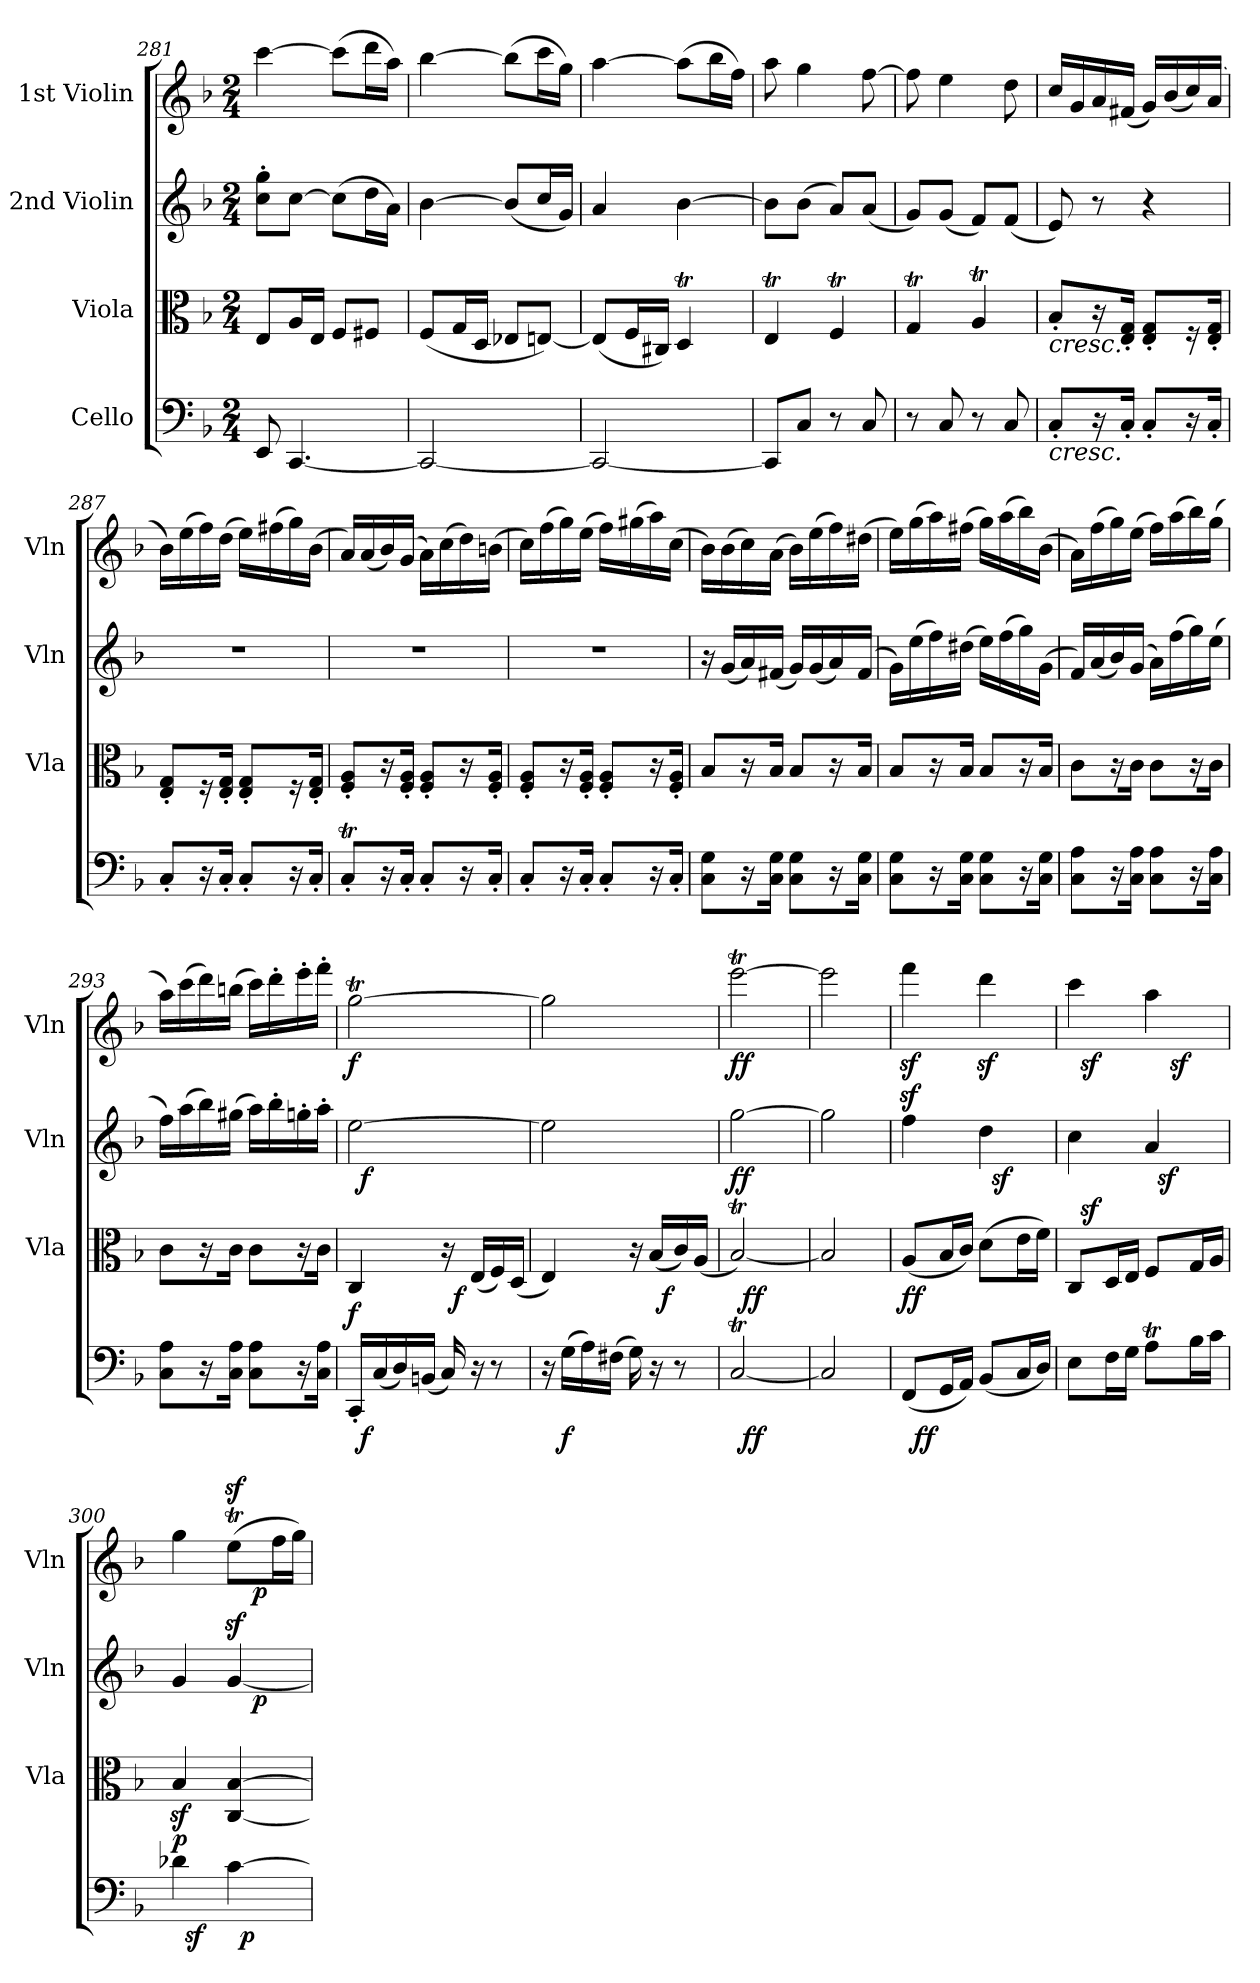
**kern	**dynam	**kern	**dynam	**kern	**dynam	**kern	**dynam
*part4	*part4	*part3	*part3	*part2	*part2	*part1	*part1
*staff4	*staff4	*staff3	*staff3	*staff2	*staff2	*staff1	*staff1
*I"Cello	*	*I"Viola	*	*I"2nd Violin	*	*I"1st Violin	*
*	*	*I'Vla	*	*I'Vln	*	*I'Vln	*
*clefF4	*	*clefC3	*	*clefG2	*	*clefG2	*
*k[b-]	*	*k[b-]	*	*k[b-]	*	*k[b-]	*
*F:	*	*F:	*	*F:	*	*F:	*
*M2/4	*	*M2/4	*	*M2/4	*	*M2/4	*
=281	=281	=281	=281	=281	=281	=281	=281
8EE/	.	8E/L	.	8cc\'> 8gg\'>L	.	[4ccc\	.
[4.CC/	.	16A/L	.	[8cc\J	.	.	.
.	.	16E/JJ	.	.	.	.	.
.	.	8F/L	.	(>8cc\L]	.	(>8ccc\L]	.
.	.	8F#X/J	.	16dd\L	.	16ddd\L	.
.	.	.	.	16a\JJ)	.	16aa\JJ)	.
!!LO:LB:g=z
=282	=282	=282	=282	=282	=282	=282	=282
2CC/_	.	(<8F/L	.	[4b-\	.	[4bb-\	.
.	.	16G/L	.	.	.	.	.
.	.	16D/JJ	.	.	.	.	.
.	.	8E-X/L	.	(<8b-/L]	.	(>8bb-\L]	.
.	.	[8En/J)	.	16cc/L	.	16ccc\L	.
.	.	.	.	16g/JJ)	.	16gg\JJ)	.
=283	=283	=283	=283	=283	=283	=283	=283
2CC/_	.	(<8E/L]	.	4a/	.	[4aa\	.
.	.	16F/L	.	.	.	.	.
.	.	16C#X/JJ)	.	.	.	.	.
.	.	4DT/	.	[4b-\	.	(>8aa\L]	.
.	.	.	.	.	.	16bb-\L	.
.	.	.	.	.	.	16ff\JJ)	.
=284	=284	=284	=284	=284	=284	=284	=284
8CC/L]	.	4Et/	.	8b-\L]	.	8aa\	.
8C/J	.	.	.	(>8b-\J	.	4gg\	.
8r	.	4FT/	.	8a/L)	.	.	.
8C/	.	.	.	(<8a/J	.	[8ff\	.
=285	=285	=285	=285	=285	=285	=285	=285
8r	.	4GT/	.	8g/L)	.	8ff\]	.
8C/	.	.	.	(<8g/J	.	4ee\	.
8r	.	4At/	.	8f/L)	.	.	.
8C/	.	.	.	(<8f/J	.	8dd\	.
=286	=286	=286	=286	=286	=286	=286	=286
!	!	!LO:TX:b:i:t=cresc.	!	!	!	!	!
!LO:TX:b:i:t=cresc.	!	!	!	!	!	!	!
8C'</L	.	8B-'</L	.	8e/)	.	16cc/LL	.
.	.	.	.	.	.	16g/	.
16r	.	16r	.	8r	.	16a/	.
16C'</Jk	.	16E/'< 16G/'<Jk	.	.	.	(<16f#X/JJ	.
8C'</L	.	8E/'< 8G/'<L	.	4r	.	16g/LL)	.
.	.	.	.	.	.	(<16b-/	.
16r	.	16r	.	.	.	16cc/)	.
16C'</Jk	.	16E/'< 16G/'<Jk	.	.	.	(16a/JJ	.
=287	=287	=287	=287	=287	=287	=287	=287
8C'</L	.	8E/'< 8G/'<L	.	2r	.	16b-\LL)	.
.	.	.	.	.	.	(>16ee\	.
16r	.	16r	.	.	.	16ff\)	.
16C'</Jk	.	16E/'< 16G/'<Jk	.	.	.	(>16dd\JJ	.
8C'</L	.	8E/'< 8G/'<L	.	.	.	16ee\LL)	.
.	.	.	.	.	.	(>16ff#X\	.
16r	.	16r	.	.	.	16gg\)	.
16C'</Jk	.	16E/'< 16G/'<Jk	.	.	.	(>16b-\JJ	.
=288	=288	=288	=288	=288	=288	=288	=288
8CT'</L	.	8F/'< 8A/'<L	.	2r	.	16a/LL)	.
.	.	.	.	.	.	(<16a/	.
16r	.	16r	.	.	.	16b-/)	.
16C'</Jk	.	16F/'< 16A/'<Jk	.	.	.	(>16g/JJ	.
8C'</L	.	8F/'< 8A/'<L	.	.	.	16a\LL)	.
.	.	.	.	.	.	(>16cc\	.
16r	.	16r	.	.	.	16dd\)	.
16CTTT'</Jk	.	16F/'< 16A/'<Jk	.	.	.	(>16bn\JJ	.
=289	=289	=289	=289	=289	=289	=289	=289
8C'</L	.	8F/'< 8A/'<L	.	2r	.	16cc\LL)	.
.	.	.	.	.	.	(>16ff\	.
16r	.	16r	.	.	.	16gg\)	.
16C'</Jk	.	16F/'< 16A/'<Jk	.	.	.	(>16ee\JJ	.
8C'</L	.	8F/'< 8A/'<L	.	.	.	16ff\LL)	.
.	.	.	.	.	.	(>16gg#X\	.
16r	.	16r	.	.	.	16aa\)	.
16C'</Jk	.	16F/'< 16A/'<Jk	.	.	.	(>16cc\JJ	.
!!LO:PB:g=z
=290	=290	=290	=290	=290	=290	=290	=290
8C\ 8G\L	.	8B-/L	.	16r	.	16b-\LL)	.
.	.	.	.	(<16g/LL	.	(>16b-\	.
16r	.	16r	.	16a/)	.	16cc\)	.
16C\ 16G\Jk	.	16B-/Jk	.	(<16f#X/JJ	.	(>16a\JJ	.
8C\ 8G\L	.	8B-/L	.	16g/LL)	.	16b-\LL)	.
.	.	.	.	(<16g/	.	(>16ee\	.
16r	.	16r	.	16a/)	.	16ff\)	.
16C\ 16G\Jk	.	16B-/Jk	.	(>16f#/JJ	.	(>16dd#X\JJ	.
=291	=291	=291	=291	=291	=291	=291	=291
8C\ 8G\L	.	8B-/L	.	16g\LL)	.	16ee\LL)	.
.	.	.	.	(>16ee\	.	(>16gg\	.
16r	.	16r	.	16ff\)	.	16aa\)	.
16C\ 16G\Jk	.	16B-/Jk	.	(>16dd#X\JJ	.	(>16ff#X\JJ	.
8C\ 8G\L	.	8B-/L	.	16ee\LL)	.	16gg\LL)	.
.	.	.	.	(>16ff\	.	(>16aa\	.
16r	.	16r	.	16gg\)	.	16bb-\)	.
16C\ 16G\Jk	.	16B-/Jk	.	(>16g\JJ	.	(>16b-\JJ	.
=292	=292	=292	=292	=292	=292	=292	=292
8C\ 8A\L	.	8c\L	.	16f/LL)	.	16a\LL)	.
.	.	.	.	(<16a/	.	(>16ff\	.
16r	.	16r	.	16b-/)	.	16gg\)	.
16C\ 16A\Jk	.	16c\Jk	.	(>16g/JJ	.	(>16ee\JJ	.
8C\ 8A\L	.	8c\L	.	16a\LL)	.	16ff\LL)	.
.	.	.	.	(>16ff\	.	(>16aa\	.
16r	.	16r	.	16gg\)	.	16bb-\)	.
16C\ 16A\Jk	.	16c\Jk	.	(>16ee\JJ	.	(>16gg\JJ	.
=293	=293	=293	=293	=293	=293	=293	=293
8C\ 8A\L	.	8c\L	.	16ff\LL)	.	16aa\LL)	.
.	.	.	.	(>16aa\	.	(>16ccc\	.
16r	.	16r	.	16bb-\)	.	16ddd\)	.
16C\ 16A\Jk	.	16c\Jk	.	(>16gg#X\JJ	.	(>16bbn\JJ	.
8C\ 8A\L	.	8c\L	.	16aa\LL)	.	16ccc\LL)	.
.	.	.	.	16bb-'>\	.	16ddd'>\	.
16r	.	16r	.	16ggn'>\	.	16eee'>\	.
16C\ 16A\Jk	.	16c\Jk	.	16aa'>\JJ	.	16fff'>\JJ	.
=294	=294	=294	=294	=294	=294	=294	=294
!	!LO:DY:a	!	!	!	!	!	!LO:DY:b
*^	*	*^	*	*^	*	*	*
16CC'</LL	32ryy	f	4C/	4ryy	.	[2ee\	32ryy	.	[2ggT\	f
!	!	!LO:DY:b	!	!	!	!	!	!LO:DY:b	!	!
.	4...ryy	f	.	.	.	.	4...ryy	f	.	.
(<16C/	.	.	.	.	.	.	.	.	.	.
16D/)	.	.	.	.	.	.	.	.	.	.
(<16BBn/JJ	.	.	.	.	.	.	.	.	.	.
16C/)	.	.	16r	32ryy	.	.	.	.	.	.
!	!	!	!	!	!LO:DY:b	!	!	!	!	!
.	.	.	.	8..ryy	f	.	.	.	.	.
16r	.	.	(<16E/LL	.	.	.	.	.	.	.
8r	.	.	16F/)	.	.	.	.	.	.	.
.	.	.	(<16D/JJ	.	.	.	.	.	.	.
*v	*v	*	*	*	*	*v	*v	*	*	*
=295	=295	=295	=295	=295	=295	=295	=295	=295
16r	.	4E/)	4ryy	.	2ee\]	.	2ggTTT\]	.
!	!LO:DY:b	!	!	!	!	!	!	!
(>16G\LL	f	.	.	.	.	.	.	.
16A\)	.	.	.	.	.	.	.	.
(>16F#X\JJ	.	.	.	.	.	.	.	.
16G\)	.	16r	16.ryy	.	.	.	.	.
16r	.	(<16B-/LL	.	.	.	.	.	.
!	!	!	!	!LO:DY:b	!	!	!	!
.	.	.	8ryy	f	.	.	.	.
8r	.	16c/)	.	.	.	.	.	.
.	.	(<16A/JJ	.	.	.	.	.	.
.	.	.	32ryy	.	.	.	.	.
=296	=296	=296	=296	=296	=296	=296	=296	=296
!	!	!	!	!	!	!LO:DY:b	!	!LO:DY:b
*^	*	*	*	*	*	*	*	*
[2CT/	32ryy	.	[2B-T/)	32ryy	.	[2gg\	ff	[2eeet\	ff
!	!	!LO:DY:b	!	!	!LO:DY:b	!	!	!	!
.	4...ryy	ff	.	4...ryy	ff	.	.	.	.
*v	*v	*	*	*	*	*	*	*	*
*	*	*v	*v	*	*	*	*	*
=297	=297	=297	=297	=297	=297	=297	=297
2CTTT/]	.	2B-TTT/]	.	2gg\]	.	2eeeTTT\]	.
=298	=298	=298	=298	=298	=298	=298	=298
!	!	!	!LO:DY:b	!	!	!	!
*^	*	*	*	*^	*	*	*
(<8FF/L	32ryy	.	(<8A/L	ff	4ffz<\	4ryy	.	4fffz<\	.
!	!	!LO:DY:b	!	!	!	!	!	!	!
.	4...ryy	ff	.	.	.	.	.	.	.
16GG/L	.	.	16B-/L	.	.	.	.	.	.
16AA/JJ)	.	.	16c/JJ)	.	.	.	.	.	.
(<8BB-/L	.	.	(>8d\L	.	4dd\	32ryy	.	4dddz<\	.
!	!	!	!	!	!	!	!LO:DY:b	!	!
.	.	.	.	.	.	8..ryy	sf	.	.
16C/L	.	.	16e\L	.	.	.	.	.	.
16D/JJ)	.	.	16f\JJ)	.	.	.	.	.	.
*v	*v	*	*	*	*	*	*	*	*
!!LO:LB:g=z
=299	=299	=299	=299	=299	=299	=299	=299	=299
*	*	*^	*	*	*	*	*^	*
*	*	*	*	*	*	*	*	*	*^	*
8E\L	.	8C/L	32ryy	.	4cc\	4ryy	.	4ccc\	32ryy	4ryy	.
!	!	!	!	!LO:DY:a	!	!	!	!	!	!	!LO:DY:b
.	.	.	4...ryy	sf	.	.	.	.	4...ryy	.	sf
16F\L	.	16D/L	.	.	.	.	.	.	.	.	.
16G\JJ	.	16E/JJ	.	.	.	.	.	.	.	.	.
8At\L	.	8F/L	.	.	4a/	32ryy	.	4aa\	.	16ryy	.
!	!	!	!	!	!	!	!LO:DY:b	!	!	!	!
.	.	.	.	.	.	8..ryy	sf	.	.	.	.
!	!	!	!	!	!	!	!	!	!	!	!LO:DY:b
.	.	.	.	.	.	.	.	.	.	8.ryy	sf
16B-\L	.	16G/L	.	.	.	.	.	.	.	.	.
16c\JJ	.	16A/JJ	.	.	.	.	.	.	.	.	.
=300	=300	=300	=300	=300	=300	=300	=300	=300	=300	=300	=300
!	!	!	!	!LO:DY:b	!	!	!	!	!	!	!
*^	*	*	*	*	*	*	*	*	*	*	*
*	*^	*	*v	*v	*	*	*	*	*	*v	*v	*
4d-X\	32ryy	4ryy	.	4B-z</	p	4g/	4ryy	.	4gg\	4ryy	.
!	!	!	!LO:DY:b	!	!	!	!	!	!	!	!
.	4...ryy	.	sf	.	.	.	.	.	.	.	.
[4c\	.	32ryy	.	[4C/ [4B-/	.	[4gz</	16ryy	.	(>8eez<t\L	16ryy	.
!	!	!	!LO:DY:b	!	!	!	!	!	!	!	!
.	.	8..ryy	p	.	.	.	.	.	.	.	.
!	!	!	!	!	!	!	!	!LO:DY:b	!	!	!LO:DY:b
.	.	.	.	.	.	.	8.ryy	p	.	8.ryy	p
.	.	.	.	.	.	.	.	.	16ff\L	.	.
.	.	.	.	.	.	.	.	.	16gg\JJ)	.	.
*	*	*	*	*	*	*v	*v	*	*	*	*
*v	*v	*v	*	*	*	*	*	*v	*v	*
=	=	=	=	=	=	=	=
*-	*-	*-	*-	*-	*-	*-	*-
